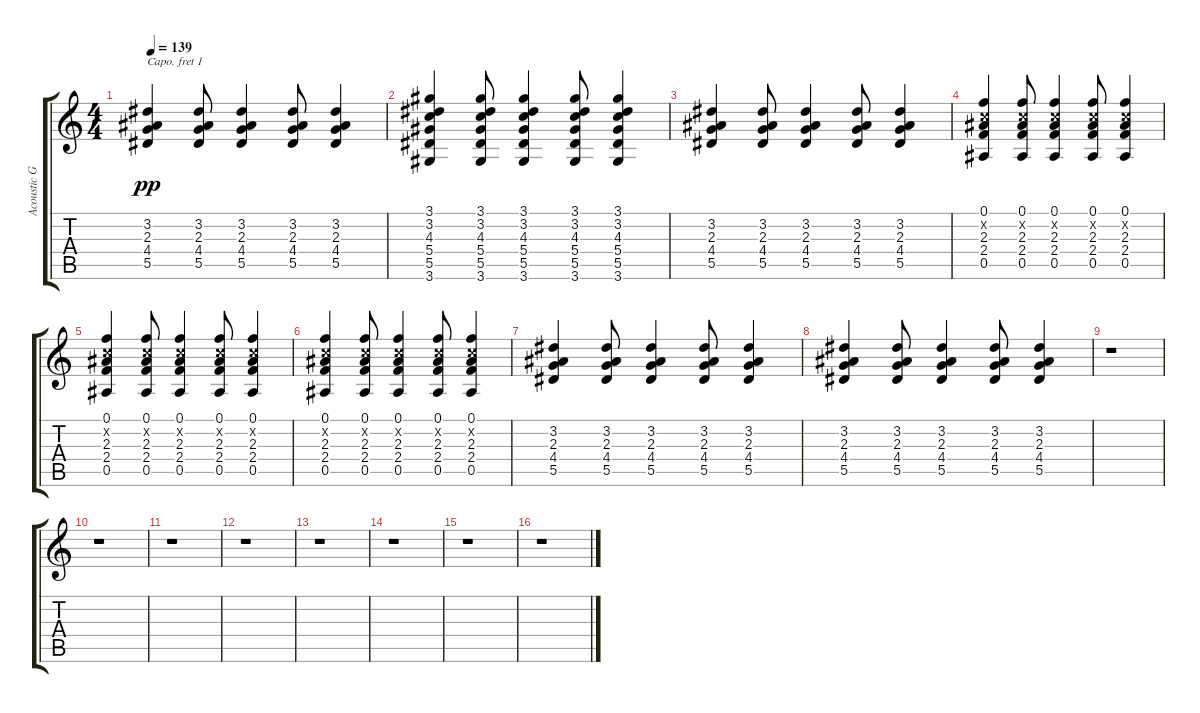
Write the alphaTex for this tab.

\track ("Acoustic Guitar Capo 1" "Acoustic G") {instrument acousticguitarsteel}
\staff {score tabs}
\capo 1
\tuning (E4 B3 G3 D3 A2 E2) {hide}
\ts (4 4)
\tempo 139
\clef g2
\ks c
(3.2 2.3 4.4 5.5).4{dy pp} (3.2 2.3 4.4 5.5).8 (3.2 2.3 4.4 5.5).4 (3.2 2.3 4.4 5.5).8 (3.2 2.3 4.4 5.5).4 |
(3.1 3.2 4.3 5.4 5.5 3.6).4 (3.1 3.2 4.3 5.4 5.5 3.6).8 (3.1 3.2 4.3 5.4 5.5 3.6).4 (3.1 3.2 4.3 5.4 5.5 3.6).8 (3.1 3.2 4.3 5.4 5.5 3.6).4 |
(3.2 2.3 4.4 5.5).4 (3.2 2.3 4.4 5.5).8 (3.2 2.3 4.4 5.5).4 (3.2 2.3 4.4 5.5).8 (3.2 2.3 4.4 5.5).4 |
(0.1 0.2{x} 2.3 2.4 0.5).4 (0.1 0.2{x} 2.3 2.4 0.5).8 (0.1 0.2{x} 2.3 2.4 0.5).4 (0.1 0.2{x} 2.3 2.4 0.5).8 (0.1 0.2{x} 2.3 2.4 0.5).4 |
(0.1 0.2{x} 2.3 2.4 0.5).4 (0.1 0.2{x} 2.3 2.4 0.5).8 (0.1 0.2{x} 2.3 2.4 0.5).4 (0.1 0.2{x} 2.3 2.4 0.5).8 (0.1 0.2{x} 2.3 2.4 0.5).4 |
(0.1 0.2{x} 2.3 2.4 0.5).4 (0.1 0.2{x} 2.3 2.4 0.5).8 (0.1 0.2{x} 2.3 2.4 0.5).4 (0.1 0.2{x} 2.3 2.4 0.5).8 (0.1 0.2{x} 2.3 2.4 0.5).4 |
(3.2 2.3 4.4 5.5).4 (3.2 2.3 4.4 5.5).8 (3.2 2.3 4.4 5.5).4 (3.2 2.3 4.4 5.5).8 (3.2 2.3 4.4 5.5).4 |
(3.2 2.3 4.4 5.5).4 (3.2 2.3 4.4 5.5).8 (3.2 2.3 4.4 5.5).4 (3.2 2.3 4.4 5.5).8 (3.2 2.3 4.4 5.5).4 |
r.1 |
r.1 |
r.1 |
r.1 |
r.1 |
r.1 |
r.1 |
r.1
